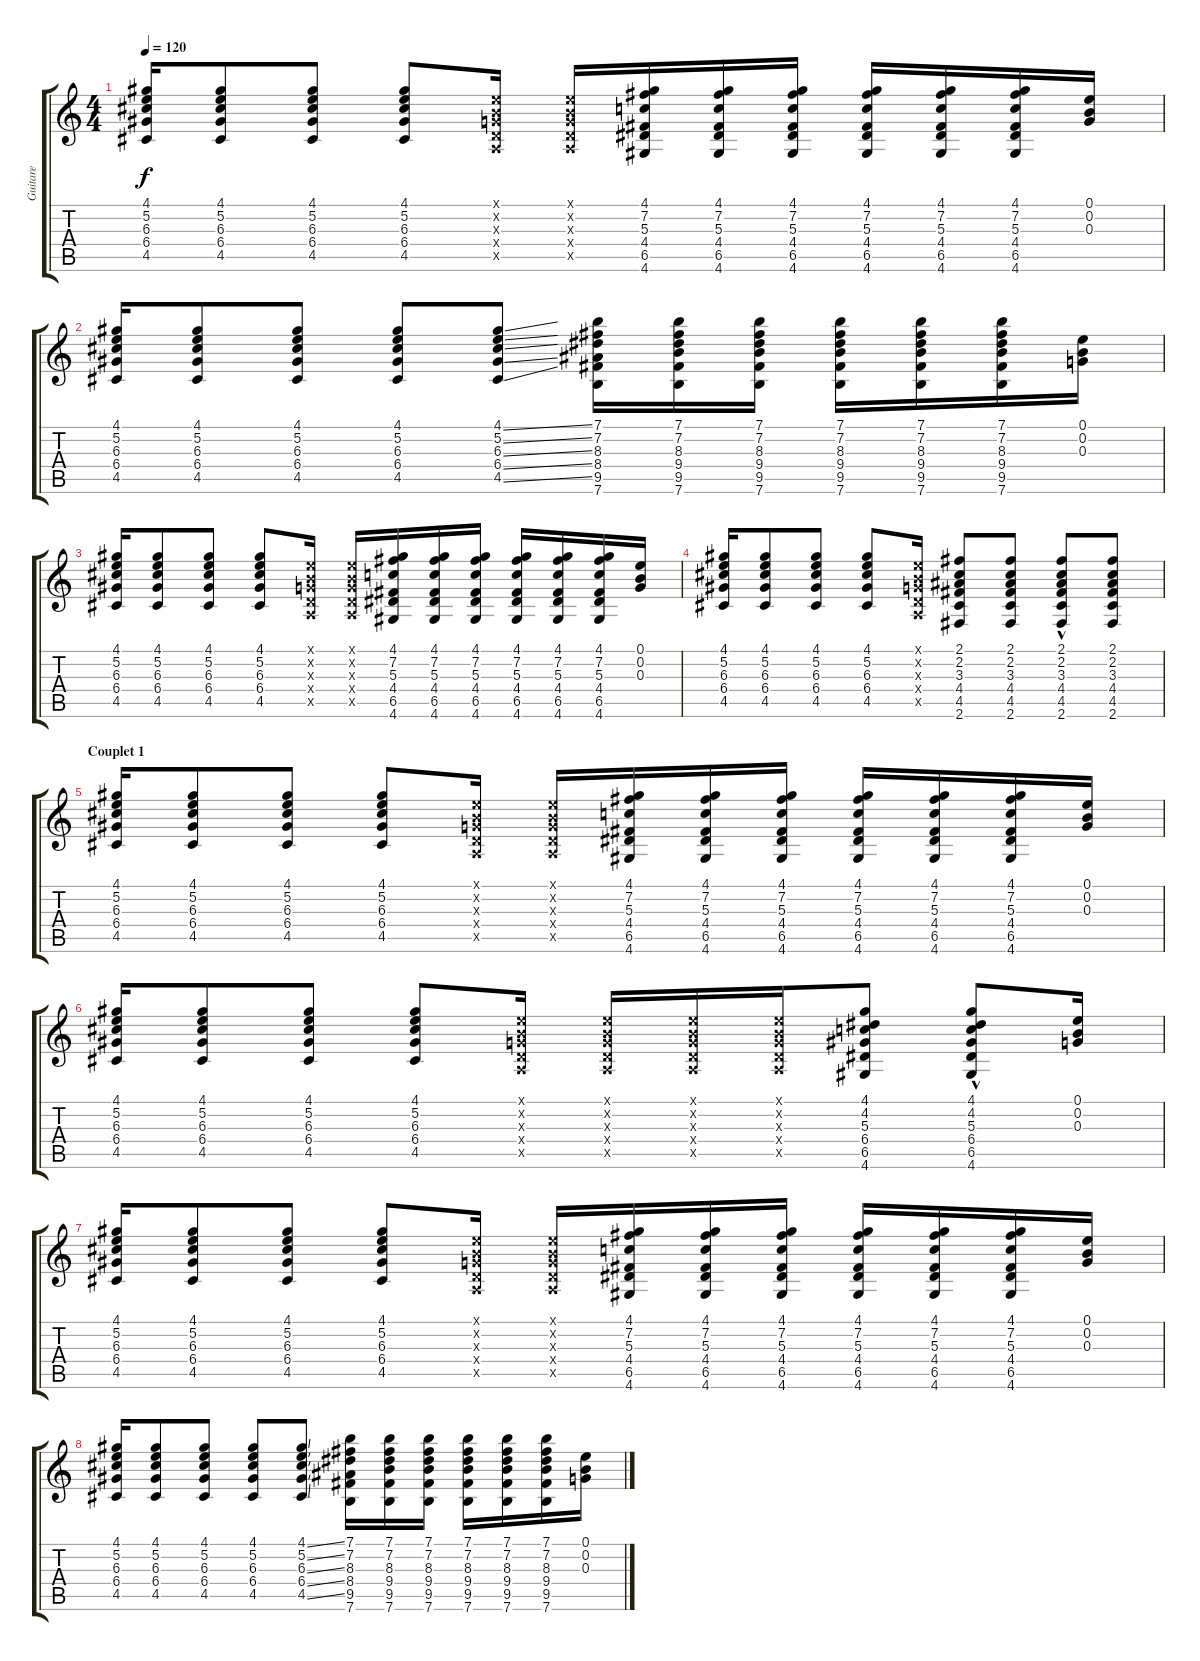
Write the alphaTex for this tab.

\track ("Guitare" "Guitare") {instrument acousticguitarsteel}
\staff {score tabs}
\tuning (E4 B3 G3 D3 A2 E2) {hide}
\ts (4 4)
\tempo 120
\clef g2
\ks c
(4.1 5.2 6.3 6.4 4.5).16{dy f} (4.1 5.2 6.3 6.4 4.5).8 (4.1 5.2 6.3 6.4 4.5).8 (4.1 5.2 6.3 6.4 4.5).8 (0.1{x} 0.2{x} 0.3{x} 0.4{x} 0.5{x}).16 (0.1{x} 0.2{x} 0.3{x} 0.4{x} 0.5{x}).16 (4.1 7.2 5.3 4.4 6.5 4.6).16 (4.1 7.2 5.3 4.4 6.5 4.6).16 (4.1 7.2 5.3 4.4 6.5 4.6).16 (4.1 7.2 5.3 4.4 6.5 4.6).16 (4.1 7.2 5.3 4.4 6.5 4.6).16 (4.1 7.2 5.3 4.4 6.5 4.6).16 (0.1 0.2 0.3).16 |
(4.1 5.2 6.3 6.4 4.5).16 (4.1 5.2 6.3 6.4 4.5).8 (4.1 5.2 6.3 6.4 4.5).8 (4.1 5.2 6.3 6.4 4.5).8 (4.1{ss} 5.2{ss} 6.3{ss} 6.4{ss} 4.5{ss}).8 (7.1 7.2 8.3 8.4 9.5 7.6).16 (7.1 7.2 8.3 9.4 9.5 7.6).16 (7.1 7.2 8.3 9.4 9.5 7.6).16 (7.1 7.2 8.3 9.4 9.5 7.6).16 (7.1 7.2 8.3 9.4 9.5 7.6).16 (7.1 7.2 8.3 9.4 9.5 7.6).16 (0.1 0.2 0.3).16 |
(4.1 5.2 6.3 6.4 4.5).16 (4.1 5.2 6.3 6.4 4.5).8 (4.1 5.2 6.3 6.4 4.5).8 (4.1 5.2 6.3 6.4 4.5).8 (0.1{x} 0.2{x} 0.3{x} 0.4{x} 0.5{x}).16 (0.1{x} 0.2{x} 0.3{x} 0.4{x} 0.5{x}).16 (4.1 7.2 5.3 4.4 6.5 4.6).16 (4.1 7.2 5.3 4.4 6.5 4.6).16 (4.1 7.2 5.3 4.4 6.5 4.6).16 (4.1 7.2 5.3 4.4 6.5 4.6).16 (4.1 7.2 5.3 4.4 6.5 4.6).16 (4.1 7.2 5.3 4.4 6.5 4.6).16 (0.1 0.2 0.3).16 |
(4.1 5.2 6.3 6.4 4.5).16 (4.1 5.2 6.3 6.4 4.5).8 (4.1 5.2 6.3 6.4 4.5).8 (4.1 5.2 6.3 6.4 4.5).8 (0.1{x} 0.2{x} 0.3{x} 0.4{x} 0.5{x}).16 (2.1 2.2 3.3 4.4 4.5 2.6).8 (2.1 2.2 3.3 4.4 4.5 2.6).8 (2.1 2.2 3.3 4.4 4.5 2.6{hac}).8 (2.1 2.2 3.3 4.4 4.5 2.6).8 |
\section ("" "Couplet 1")
(4.1 5.2 6.3 6.4 4.5).16 (4.1 5.2 6.3 6.4 4.5).8 (4.1 5.2 6.3 6.4 4.5).8 (4.1 5.2 6.3 6.4 4.5).8 (0.1{x} 0.2{x} 0.3{x} 0.4{x} 0.5{x}).16 (0.1{x} 0.2{x} 0.3{x} 0.4{x} 0.5{x}).16 (4.1 7.2 5.3 4.4 6.5 4.6).16 (4.1 7.2 5.3 4.4 6.5 4.6).16 (4.1 7.2 5.3 4.4 6.5 4.6).16 (4.1 7.2 5.3 4.4 6.5 4.6).16 (4.1 7.2 5.3 4.4 6.5 4.6).16 (4.1 7.2 5.3 4.4 6.5 4.6).16 (0.1 0.2 0.3).16 |
(4.1 5.2 6.3 6.4 4.5).16 (4.1 5.2 6.3 6.4 4.5).8 (4.1 5.2 6.3 6.4 4.5).8 (4.1 5.2 6.3 6.4 4.5).8 (0.1{x} 0.2{x} 0.3{x} 0.4{x} 0.5{x}).16 (0.1{x} 0.2{x} 0.3{x} 0.4{x} 0.5{x}).16 (0.1{x} 0.2{x} 0.3{x} 0.4{x} 0.5{x}).16 (0.1{x} 0.2{x} 0.3{x} 0.4{x} 0.5{x}).16 (4.1 4.2 5.3 6.4 6.5 4.6).8 (4.1 4.2 5.3 6.4 6.5 4.6{hac}).8 (0.1 0.2 0.3).16 |
(4.1 5.2 6.3 6.4 4.5).16 (4.1 5.2 6.3 6.4 4.5).8 (4.1 5.2 6.3 6.4 4.5).8 (4.1 5.2 6.3 6.4 4.5).8 (0.1{x} 0.2{x} 0.3{x} 0.4{x} 0.5{x}).16 (0.1{x} 0.2{x} 0.3{x} 0.4{x} 0.5{x}).16 (4.1 7.2 5.3 4.4 6.5 4.6).16 (4.1 7.2 5.3 4.4 6.5 4.6).16 (4.1 7.2 5.3 4.4 6.5 4.6).16 (4.1 7.2 5.3 4.4 6.5 4.6).16 (4.1 7.2 5.3 4.4 6.5 4.6).16 (4.1 7.2 5.3 4.4 6.5 4.6).16 (0.1 0.2 0.3).16 |
(4.1 5.2 6.3 6.4 4.5).16 (4.1 5.2 6.3 6.4 4.5).8 (4.1 5.2 6.3 6.4 4.5).8 (4.1 5.2 6.3 6.4 4.5).8 (4.1{ss} 5.2{ss} 6.3{ss} 6.4{ss} 4.5{ss}).8 (7.1 7.2 8.3 8.4 9.5 7.6).16 (7.1 7.2 8.3 9.4 9.5 7.6).16 (7.1 7.2 8.3 9.4 9.5 7.6).16 (7.1 7.2 8.3 9.4 9.5 7.6).16 (7.1 7.2 8.3 9.4 9.5 7.6).16 (7.1 7.2 8.3 9.4 9.5 7.6).16 (0.1 0.2 0.3).16
